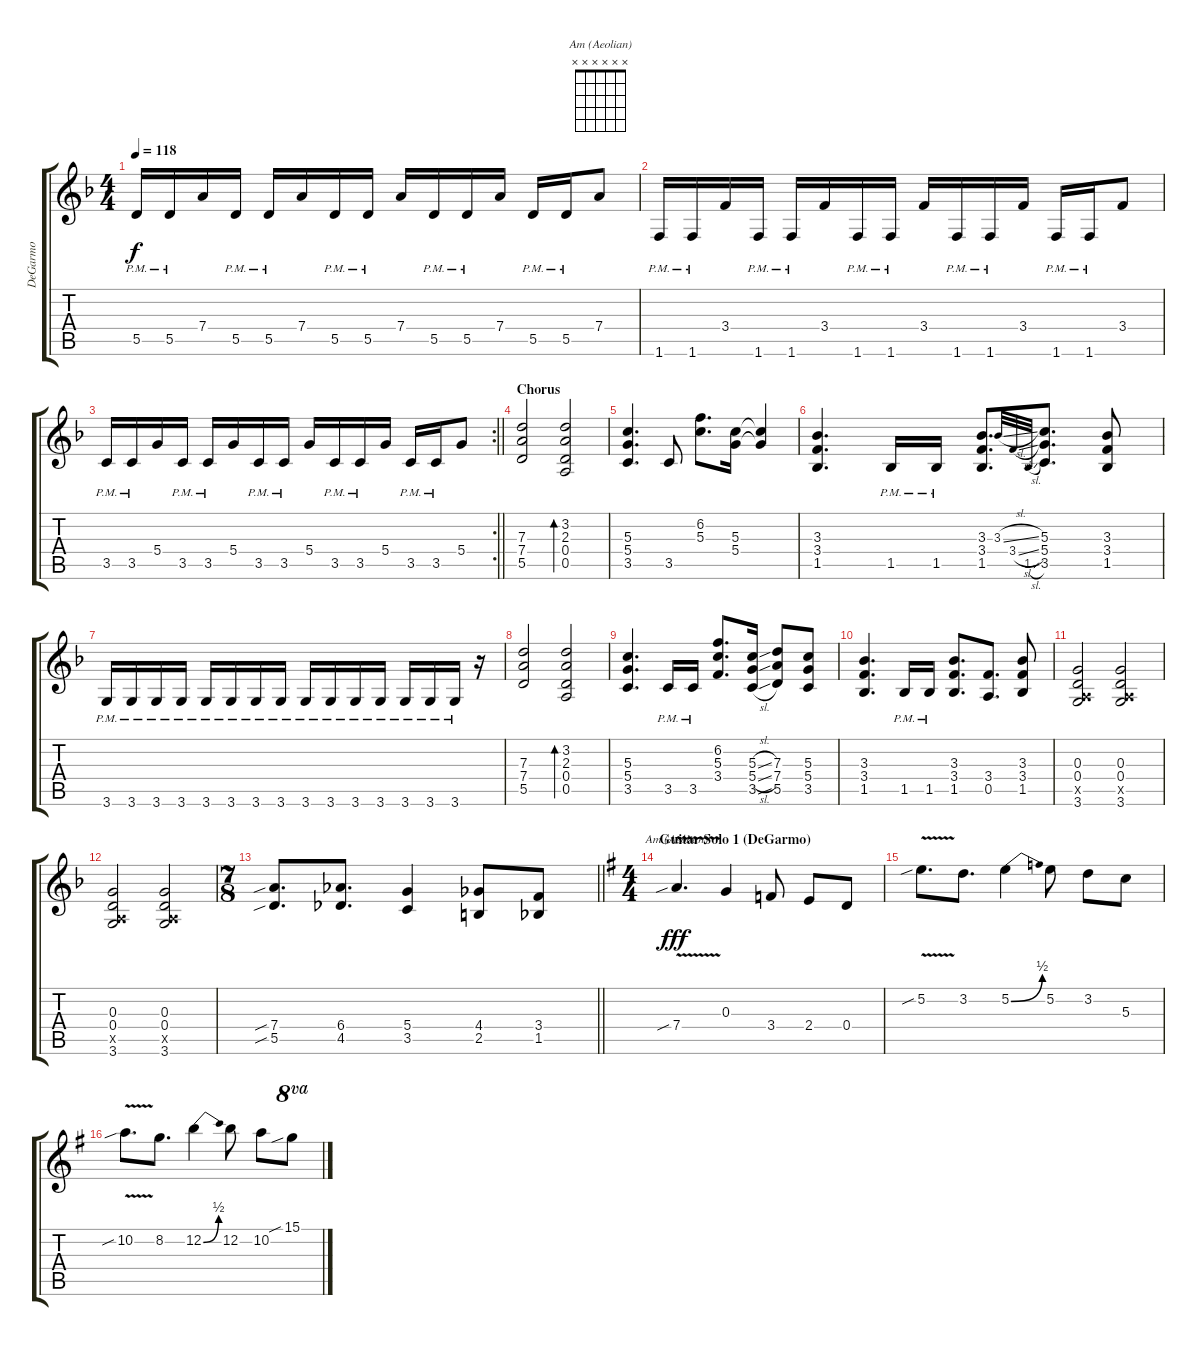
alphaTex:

\track ("DeGarmo" "DeGarmo") {instrument distortionguitar}
\staff {score tabs}
\tuning (E4 B3 G3 D3 A2 E2) {hide}
\chord ("Am (Aeolian)" x x x x x x)
\ts (4 4)
\tempo 118
\clef g2
\ks f
5.5{pm}.16{dy f} 5.5{pm}.16 7.4.16 5.5{pm}.16 5.5{pm}.16 7.4.16 5.5{pm}.16 5.5{pm}.16 7.4.16 5.5{pm}.16 5.5{pm}.16 7.4.16 5.5{pm}.16 5.5{pm}.16 7.4.8 |
1.6{pm}.16 1.6{pm}.16 3.4.16 1.6{pm}.16 1.6{pm}.16 3.4.16 1.6{pm}.16 1.6{pm}.16 3.4.16 1.6{pm}.16 1.6{pm}.16 3.4.16 1.6{pm}.16 1.6{pm}.16 3.4.8 |
\rc 2
\barLineRight lightlight
3.5{pm}.16 3.5{pm}.16 5.4.16 3.5{pm}.16 3.5{pm}.16 5.4.16 3.5{pm}.16 3.5{pm}.16 5.4.16 3.5{pm}.16 3.5{pm}.16 5.4.16 3.5{pm}.16 3.5{pm}.16 5.4.8 |
\section ("" "Chorus")
(7.3 7.4 5.5).2 (3.2 2.3 0.4 0.5).2{bd 480} |
(5.3 5.4 3.5).4{d} 3.5.8 (6.2 5.3).8{d} (5.3 5.4).16 (5.3{t} 5.4{t}).4 |
(3.3 3.4 1.5).4{d} 1.5{pm}.16 1.5{pm}.16 (3.3 3.4 1.5).8{d} 3.3{sl}.32{gr onbeat} 3.4{sl}.32{gr onbeat} 1.5{sl}.32{gr onbeat} (5.3 5.4 3.5).8{d} (3.3 3.4 1.5).8 |
3.6{pm}.16 3.6{pm}.16 3.6{pm}.16 3.6{pm}.16 3.6{pm}.16 3.6{pm}.16 3.6{pm}.16 3.6{pm}.16 3.6{pm}.16 3.6{pm}.16 3.6{pm}.16 3.6{pm}.16 3.6{pm}.16 3.6{pm}.16 3.6{pm}.16 r.16 |
(7.3 7.4 5.5).2 (3.2 2.3 0.4 0.5).2{bd 480} |
(5.3 5.4 3.5).4{d} 3.5{pm}.16 3.5{pm}.16 (6.2 5.3 3.4).8{d} (5.3{sl} 5.4{sl} 3.5{sl}).16 (7.3 7.4 5.5).8 (5.3 5.4 3.5).8 |
(3.3 3.4 1.5).4{d} 1.5{pm}.16 1.5{pm}.16 (3.3 3.4 1.5).8{d} (3.4 0.5).8{d} (3.3 3.4 1.5).8 |
(0.3 0.4 0.5{x} 3.6).2 (0.3 0.4 0.5{x} 3.6).2 |
(0.3 0.4 0.5{x} 3.6).2 (0.3 0.4 0.5{x} 3.6).2 |
\ts (7 8)
\barLineRight lightlight
(7.4{sib} 5.5{sib}).8{d} (6.4 4.5).8{d} (5.4 3.5).4 (4.4 2.5).8 (3.4 1.5).8 |
\ts (4 4)
\section ("" "Guitar Solo 1 (DeGarmo)")
\ks g
7.4{v sib}.4{d ch "Am (Aeolian)" dy fff volume 16} 0.3.4 3.4.8 2.4.8 0.4.8 |
5.2{v sib}.8{d} 3.2.8{d} 5.2{be (bend 0 0 60 2)}.4 5.2.8 3.2.8 5.3.8 |
10.2{v sib}.8{d} 8.2.8{d} 12.2{be (bend 0 0 60 2)}.4 12.2.8 10.2.8 15.1{sib}.8{ot 8va}
